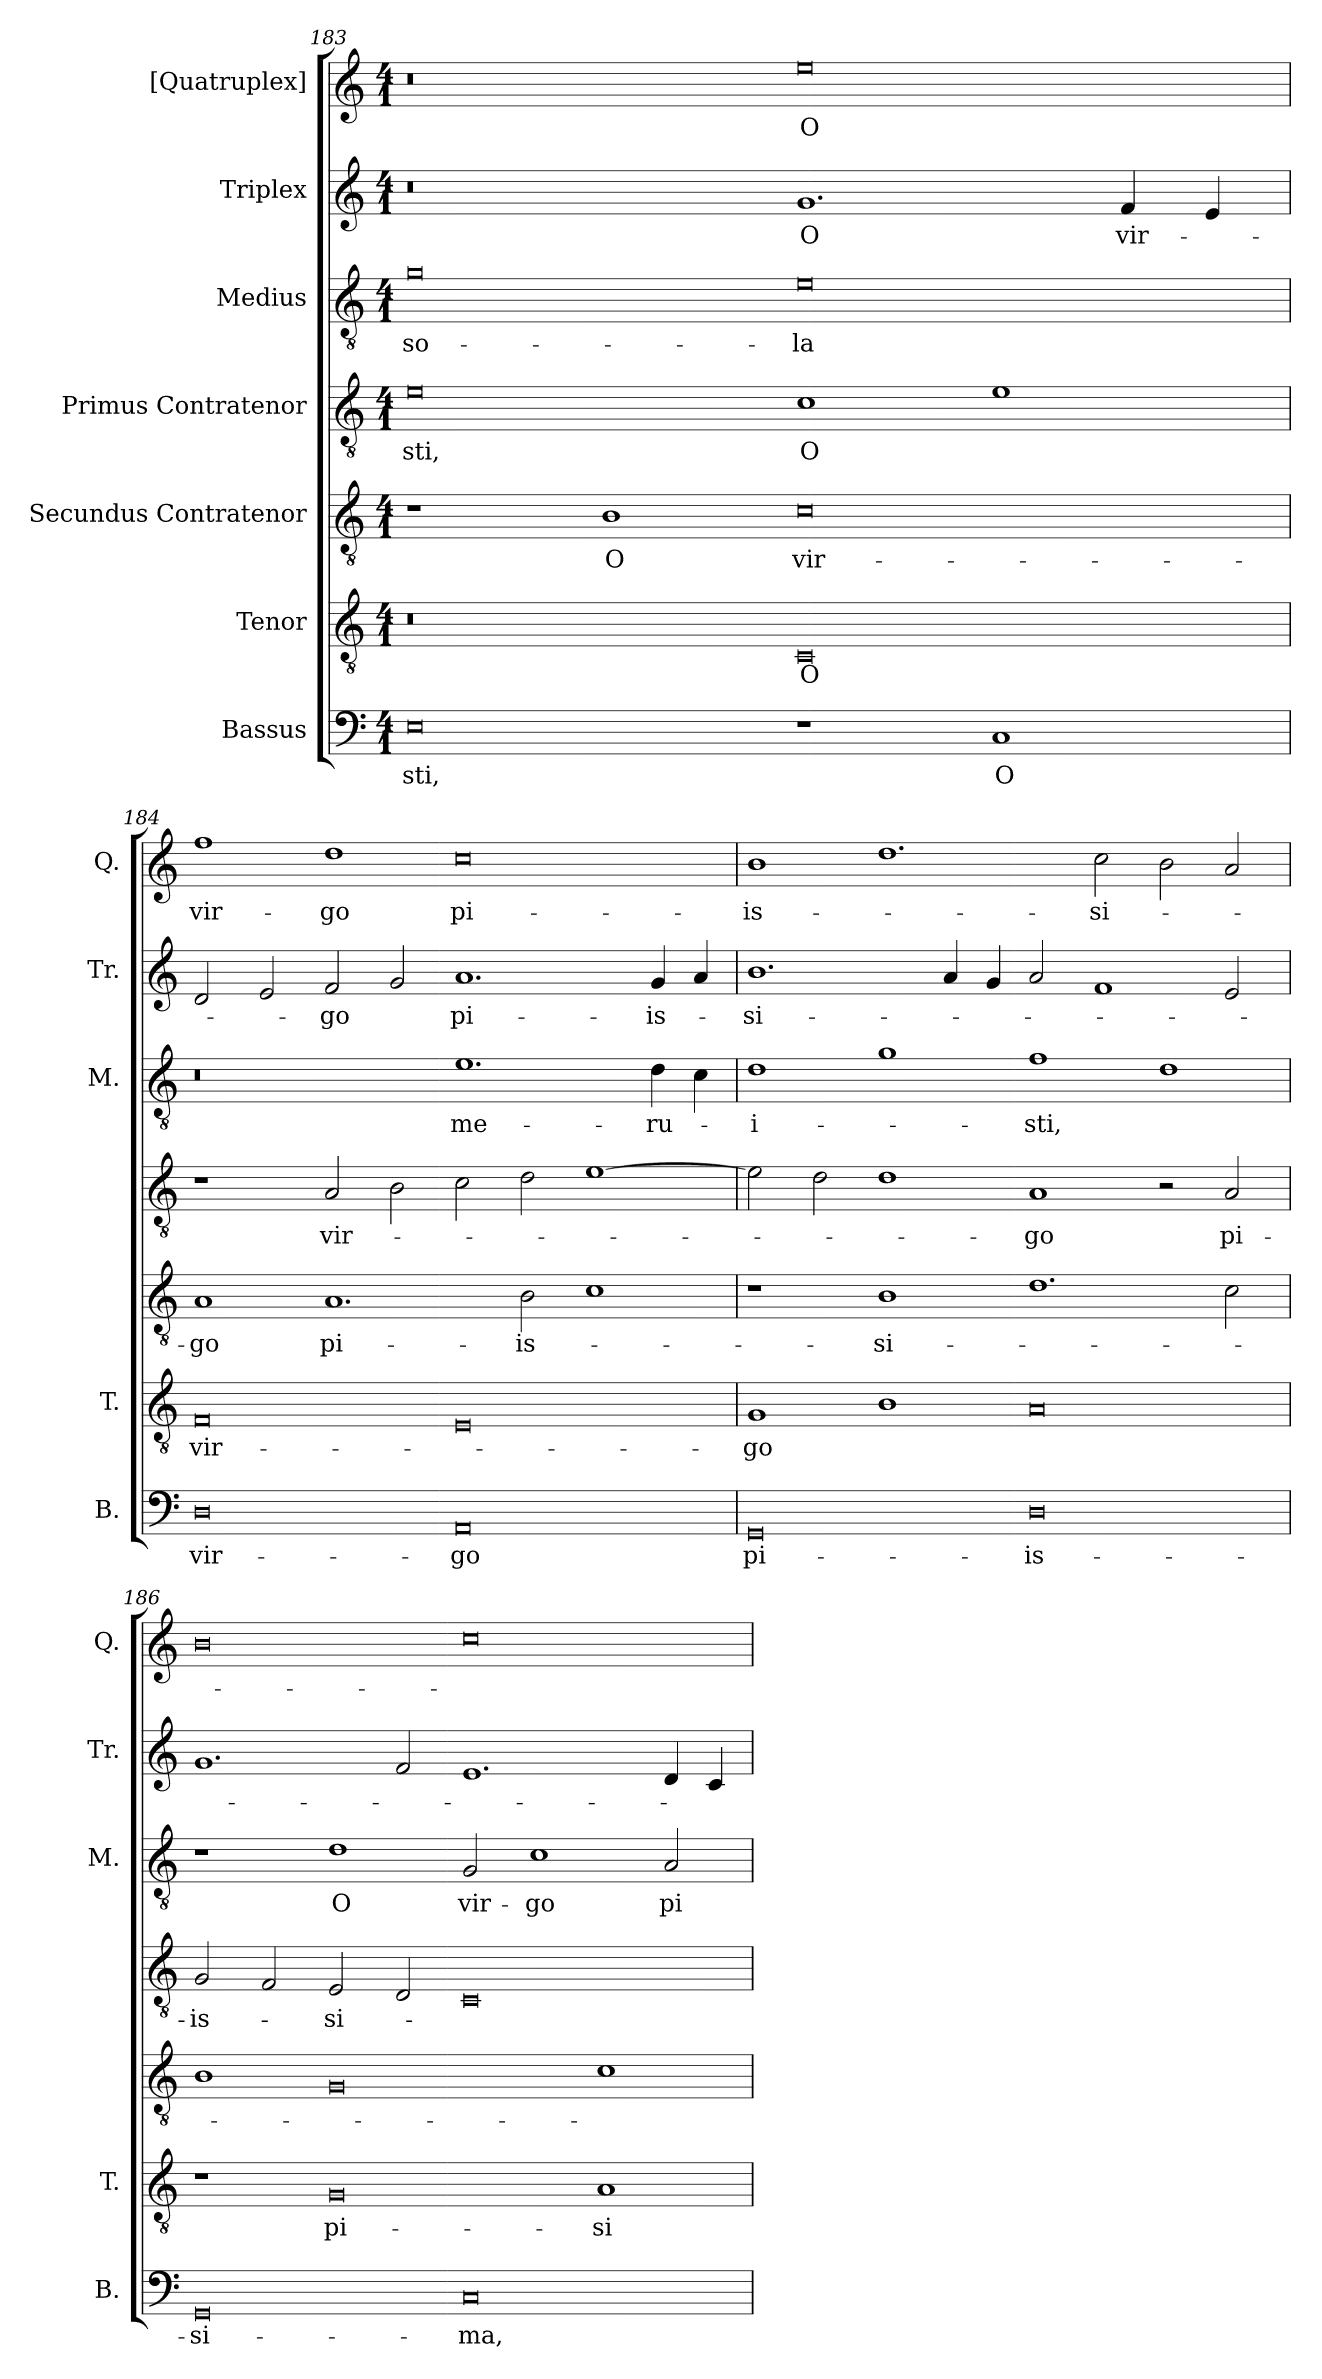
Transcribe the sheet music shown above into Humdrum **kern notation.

**kern	**text	**kern	**text	**kern	**text	**kern	**text	**kern	**text	**kern	**text	**kern	**text
*part7	*part7	*part6	*part6	*part5	*part5	*part4	*part4	*part3	*part3	*part2	*part2	*part1	*part1
*staff7	*staff7	*staff6	*staff6	*staff5	*staff5	*staff4	*staff4	*staff3	*staff3	*staff2	*staff2	*staff1	*staff1
*I"Bassus	*	*I"Tenor	*	*I"Secundus Contratenor	*	*I"Primus Contratenor	*	*I"Medius	*	*I"Triplex	*	*I"[Quatruplex]	*
*I'B.	*	*I'T.	*	*	*	*	*	*I'M.	*	*I'Tr.	*	*I'Q.	*
*clefF4	*	*clefGv2	*	*clefGv2	*	*clefGv2	*	*clefGv2	*	*clefG2	*	*clefG2	*
*	*	*ITrd7c12	*	*ITrd7c12	*	*ITrd7c12	*	*ITrd7c12	*	*	*	*	*
*k[]	*	*k[]	*	*k[]	*	*k[]	*	*k[]	*	*k[]	*	*k[]	*
*C:	*	*C:	*	*C:	*	*C:	*	*C:	*	*C:	*	*C:	*
*M4/1	*	*M4/1	*	*M4/1	*	*M4/1	*	*M4/1	*	*M4/1	*	*M4/1	*
=183	=183	=183	=183	=183	=183	=183	=183	=183	=183	=183	=183	=183	=183
!	!LO:LY:b:color=#000000	!	!	!	!	!	!	!	!	!	!	!	!
!	!	!	!	!	!	!	!LO:LY:b:color=#000000	!	!	!	!	!	!
!	!	!	!	!	!	!	!	!	!LO:LY:b:color=#000000	!	!	!	!
0Ei	-sti,	0r	.	1r	.	0Ei	-sti,	0Gi	so-	0r	.	0r	.
!	!	!	!	!	!LO:LY:b:color=#000000	!	!	!	!	!	!	!	!
.	.	.	.	1BBi	O	.	.	.	.	.	.	.	.
!	!	!	!LO:LY:b:color=#000000	!	!	!	!	!	!	!	!	!	!
!	!	!	!	!	!LO:LY:b:color=#000000	!	!	!	!	!	!	!	!
!	!	!	!	!	!	!	!LO:LY:b:color=#000000	!	!	!	!	!	!
!	!	!	!	!	!	!	!	!	!LO:LY:b:color=#000000	!	!	!	!
!	!	!	!	!	!	!	!	!	!	!	!LO:LY:b:color=#000000	!	!
!	!	!	!	!	!	!	!	!	!	!	!	!	!LO:LY:b:color=#000000
1r	.	0CCi	O	0Ci	vir-	1Ci	O	0Ei	-la	1.gi	O	0eei	O
!	!LO:LY:b:color=#000000	!	!	!	!	!	!	!	!	!	!	!	!
1Ci	O	.	.	.	.	1Ei	.	.	.	.	.	.	.
!	!	!	!	!	!	!	!	!	!	!	!LO:LY:b:color=#000000	!	!
.	.	.	.	.	.	.	.	.	.	4fi/	vir-	.	.
.	.	.	.	.	.	.	.	.	.	4ei/	.	.	.
=184`	=184`	=184`	=184`	=184`	=184`	=184`	=184`	=184`	=184`	=184`	=184`	=184`	=184`
!	!LO:LY:b:color=#000000	!	!	!	!	!	!	!	!	!	!	!	!
!	!	!	!LO:LY:b:color=#000000	!	!	!	!	!	!	!	!	!	!
!	!	!	!	!	!LO:LY:b:color=#000000	!	!	!	!	!	!	!	!
!	!	!	!	!	!	!	!	!	!	!	!	!	!LO:LY:b:color=#000000
0Di	vir-	0FFi	vir-	1AAi	-go	1r	.	0r	.	2di/	.	1ffi	vir-
.	.	.	.	.	.	.	.	.	.	2ei/	.	.	.
!	!	!	!	!	!LO:LY:b:color=#000000	!	!	!	!	!	!	!	!
!	!	!	!	!	!	!	!LO:LY:b:color=#000000	!	!	!	!	!	!
!	!	!	!	!	!	!	!	!	!	!	!LO:LY:b:color=#000000	!	!
!	!	!	!	!	!	!	!	!	!	!	!	!	!LO:LY:b:color=#000000
.	.	.	.	1.AAi	pi-	2AAi/	vir-	.	.	2fi/	-go	1ddi	-go
.	.	.	.	.	.	2BBi\	.	.	.	2gi/	.	.	.
!	!LO:LY:b:color=#000000	!	!	!	!	!	!	!	!	!	!	!	!
!	!	!	!	!	!	!	!	!	!LO:LY:b:color=#000000	!	!	!	!
!	!	!	!	!	!	!	!	!	!	!	!LO:LY:b:color=#000000	!	!
!	!	!	!	!	!	!	!	!	!	!	!	!	!LO:LY:b:color=#000000
0AAi	-go	0EEi	.	.	.	2Ci\	.	1.Ei	me-	1.ai	pi-	0cci	pi-
!	!	!	!	!	!LO:LY:b:color=#000000	!	!	!	!	!	!	!	!
.	.	.	.	2BBi\	-is-	2Di\	.	.	.	.	.	.	.
.	.	.	.	1Ci	.	[>1Ei	.	.	.	.	.	.	.
!	!	!	!	!	!	!	!	!	!LO:LY:b:color=#000000	!	!	!	!
!	!	!	!	!	!	!	!	!	!	!	!LO:LY:b:color=#000000	!	!
.	.	.	.	.	.	.	.	4Di\	-ru-	4gi/	-is-	.	.
.	.	.	.	.	.	.	.	4Ci\	.	4ai/	.	.	.
!!LO:LB:g=z
=185`	=185`	=185`	=185`	=185`	=185`	=185`	=185`	=185`	=185`	=185`	=185`	=185`	=185`
!	!LO:LY:b:color=#000000	!	!	!	!	!	!	!	!	!	!	!	!
!	!	!	!LO:LY:b:color=#000000	!	!	!	!	!	!	!	!	!	!
!	!	!	!	!	!	!	!	!	!LO:LY:b:color=#000000	!	!	!	!
!	!	!	!	!	!	!	!	!	!	!	!LO:LY:b:color=#000000	!	!
!	!	!	!	!	!	!	!	!	!	!	!	!	!LO:LY:b:color=#000000
0GGi	pi-	1GGi	-go	1r	.	2Ei\]	.	1Di	-i-	1.bi	-si-	1bi	-is-
.	.	.	.	.	.	2Di\	.	.	.	.	.	.	.
!	!	!	!	!	!LO:LY:b:color=#000000	!	!	!	!	!	!	!	!
.	.	1BBi	.	1BBi	-si-	1Di	.	1Gi	.	.	.	1.ddi	.
.	.	.	.	.	.	.	.	.	.	4ai/	.	.	.
.	.	.	.	.	.	.	.	.	.	4gi/	.	.	.
!	!LO:LY:b:color=#000000	!	!	!	!	!	!	!	!	!	!	!	!
!	!	!	!	!	!	!	!LO:LY:b:color=#000000	!	!	!	!	!	!
!	!	!	!	!	!	!	!	!	!LO:LY:b:color=#000000	!	!	!	!
0Di	-is-	0AAi	.	1.Di	.	1AAi	-go	1Fi	-sti,	2ai/	.	.	.
!	!	!	!	!	!	!	!	!	!	!	!	!	!LO:LY:b:color=#000000
.	.	.	.	.	.	.	.	.	.	1fi	.	2cci\	-si-
.	.	.	.	.	.	2r	.	1Di	.	.	.	2bi\	.
!	!	!	!	!	!	!	!LO:LY:b:color=#000000	!	!	!	!	!	!
.	.	.	.	2Ci\	.	2AAi/	pi-	.	.	2ei/	.	2ai/	.
=186`	=186`	=186`	=186`	=186`	=186`	=186`	=186`	=186`	=186`	=186`	=186`	=186`	=186`
!	!LO:LY:b:color=#000000	!	!	!	!	!	!	!	!	!	!	!	!
!	!	!	!	!	!	!	!LO:LY:b:color=#000000	!	!	!	!	!	!
0GGi	-si-	1r	.	1BBi	.	2GGi/	-is-	1r	.	1.gi	.	0bi	.
.	.	.	.	.	.	2FFi/	.	.	.	.	.	.	.
!	!	!	!LO:LY:b:color=#000000	!	!	!	!	!	!	!	!	!	!
!	!	!	!	!	!	!	!LO:LY:b:color=#000000	!	!	!	!	!	!
!	!	!	!	!	!	!	!	!	!LO:LY:b:color=#000000	!	!	!	!
.	.	0GGi	pi-	0GGi	.	2EEi/	-si-	1Di	O	.	.	.	.
.	.	.	.	.	.	2DDi/	.	.	.	2fi/	.	.	.
!	!LO:LY:b:color=#000000	!	!	!	!	!	!	!	!	!	!	!	!
!	!	!	!	!	!	!	!	!	!LO:LY:b:color=#000000	!	!	!	!
0Ci	-ma,	.	.	.	.	0CCi	.	2GGi/	vir-	1.ei	.	0cci	.
!	!	!	!	!	!	!	!	!	!LO:LY:b:color=#000000	!	!	!	!
.	.	.	.	.	.	.	.	1Ci	-go	.	.	.	.
!	!	!	!LO:LY:b:color=#000000	!	!	!	!	!	!	!	!	!	!
.	.	1AAi	-si-	1Ci	.	.	.	.	.	.	.	.	.
!	!	!	!	!	!	!	!	!	!LO:LY:b:color=#000000	!	!	!	!
.	.	.	.	.	.	.	.	2AAi/	pi-	4di/	.	.	.
.	.	.	.	.	.	.	.	.	.	4ci/	.	.	.
=`	=`	=`	=`	=`	=`	=`	=`	=`	=`	=`	=`	=`	=`
*-	*-	*-	*-	*-	*-	*-	*-	*-	*-	*-	*-	*-	*-
